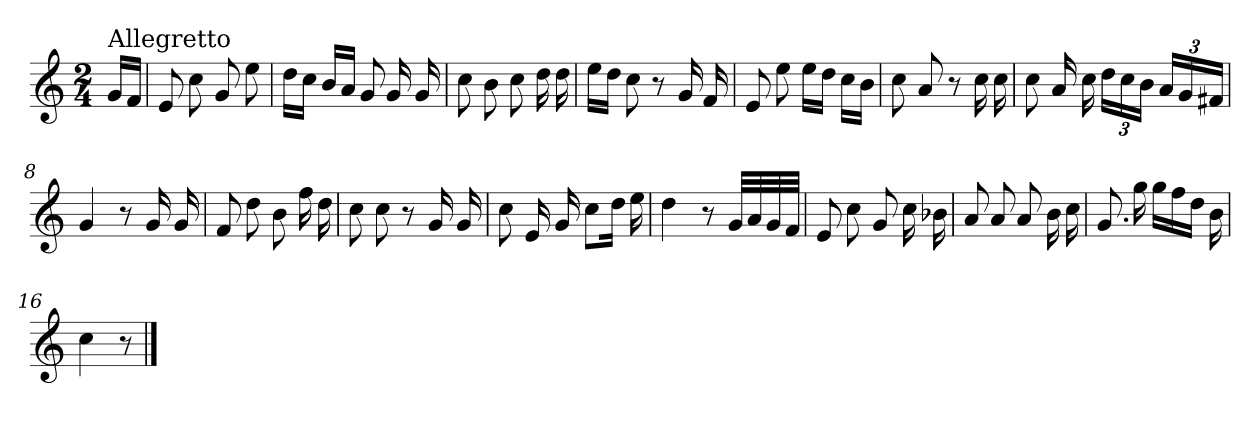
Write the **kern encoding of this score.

**kern
*part1
*staff1
*clefG2
*k[]
*C:
*M2/4
=
!LO:TX:a:t=Allegretto
16g/LL
16f/JJ
=1
8e/
8cc\
8g/
8ee\
=2
16dd\LL
16cc\JJ
16b/LL
16a/JJ
8g/
16g/
16g/
=3
8cc\
8b\
8cc\
16dd\
16dd\
=4
16ee\LL
16dd\JJ
8cc\
8r
16g/
16f/
=5
8e/
8ee\
16ee\LL
16dd\JJ
16cc\LL
16b\JJ
!!LO:LB:g=z
=6
8cc\
8a/
8r
16cc\
16cc\
=7
8cc\
16a/
16cc\
24dd\LL
24cc\
24b\JJ
24a/LL
24g/
24f#X/JJ
=8
4g/
8r
16g/
16g/
=9
8f/
8dd\
8b\
16ff\
16dd\
=10
8cc\
8cc\
8r
16g/
16g/
=11
8cc\
16e/
16g/
8cc\L
16dd\Jk
16ee\
!!LO:LB:g=z
=12
4dd\
8r
32g/LLL
32a/
32g/
32f/JJJ
=13
8e/
8cc\
8g/
16cc\
16b-X\
=14
8a/
8a/
8a/
16b\
16cc\
=15
8.g/
16gg\
16gg\LL
16ff\
16dd\JJ
16b\
=16
4cc\
8r
==
*-
